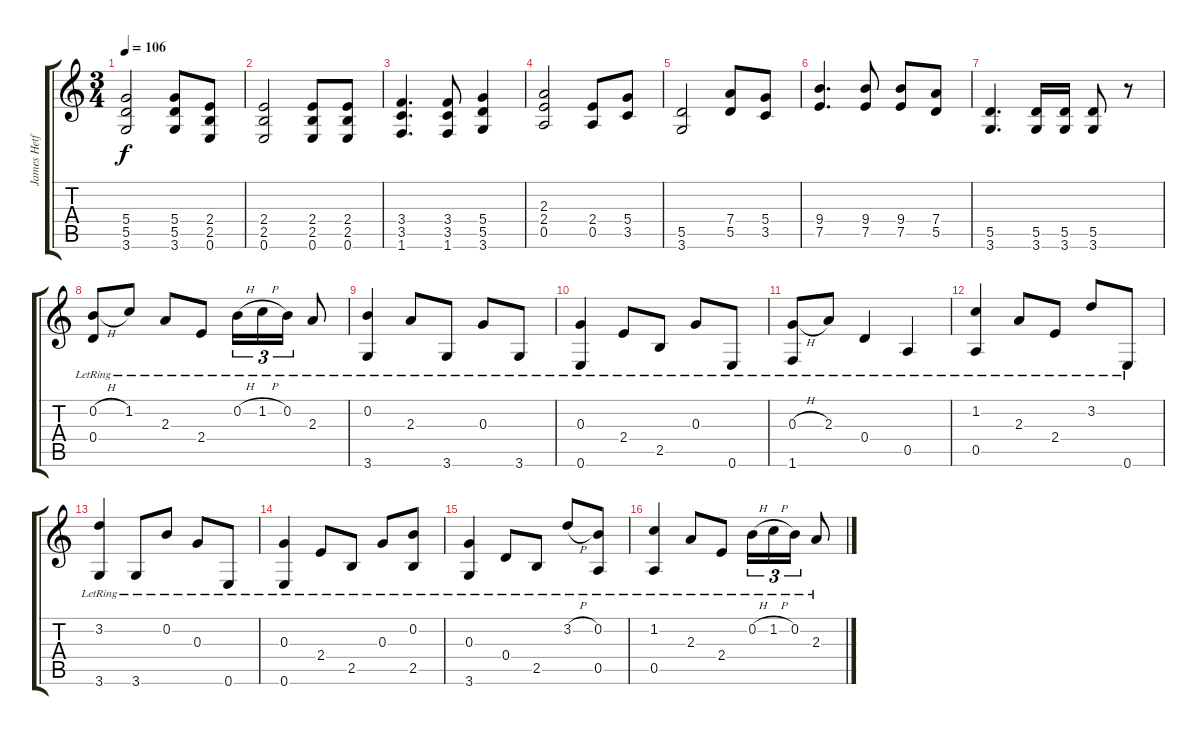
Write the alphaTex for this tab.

\track ("James Hetfield" "James Hetf") {instrument acousticguitarsteel}
\staff {score tabs}
\tuning (E4 B3 G3 D3 A2 E2) {hide}
\ts (3 4)
\tempo 106
\clef g2
\ks c
(5.4 5.5 3.6).2{dy f} (5.4 5.5 3.6).8 (2.4 2.5 0.6).8 |
(2.4 2.5 0.6).2 (2.4 2.5 0.6).8 (2.4 2.5 0.6).8 |
(3.4 3.5 1.6).4{d} (3.4 3.5 1.6).8 (5.4 5.5 3.6).4 |
(2.3 2.4 0.5).2 (2.4 0.5).8 (5.4 3.5).8 |
(5.5 3.6).2 (7.4 5.5).8 (5.4 3.5).8 |
(9.4 7.5).4{d} (9.4 7.5).8 (9.4 7.5).8 (7.4 5.5).8 |
(5.5 3.6).4{d} (5.5 3.6).16 (5.5 3.6).16 (5.5 3.6).8 r.8 |
(0.2{h lr} 0.4{lr}).8{volume 9 instrument acousticguitarsteel} 1.2{lr}.8 2.3{lr}.8 2.4{lr}.8 0.2{h lr}.16{tu (3 2)} 1.2{h lr}.16{tu (3 2)} 0.2{lr}.16{tu (3 2)} 2.3{lr}.8 |
(0.2{lr} 3.6{lr}).4 2.3{lr}.8 3.6{lr}.8 0.3{lr}.8 3.6{lr}.8 |
(0.3{lr} 0.6{lr}).4 2.4{lr}.8 2.5{lr}.8 0.3{lr}.8 0.6{lr}.8 |
(0.3{h lr} 1.6{lr}).8 2.3{lr}.8 0.4{lr}.4 0.5{lr}.4 |
(1.2{lr} 0.5{lr}).4 2.3{lr}.8 2.4{lr}.8 3.2{lr}.8 0.6{lr}.8 |
(3.2{lr} 3.6{lr}).4 3.6{lr}.8 0.2{lr}.8 0.3{lr}.8 0.6{lr}.8 |
(0.3{lr} 0.6{lr}).4 2.4{lr}.8 2.5{lr}.8 0.3{lr}.8 (0.2{lr} 2.5{lr}).8 |
(0.3{lr} 3.6{lr}).4 0.4{lr}.8 2.5{lr}.8 3.2{h lr}.8 (0.2{lr} 0.5{lr}).8 |
(1.2{lr} 0.5{lr}).4 2.3{lr}.8 2.4{lr}.8 0.2{h lr}.16{tu (3 2)} 1.2{h lr}.16{tu (3 2)} 0.2{lr}.16{tu (3 2)} 2.3{lr}.8
